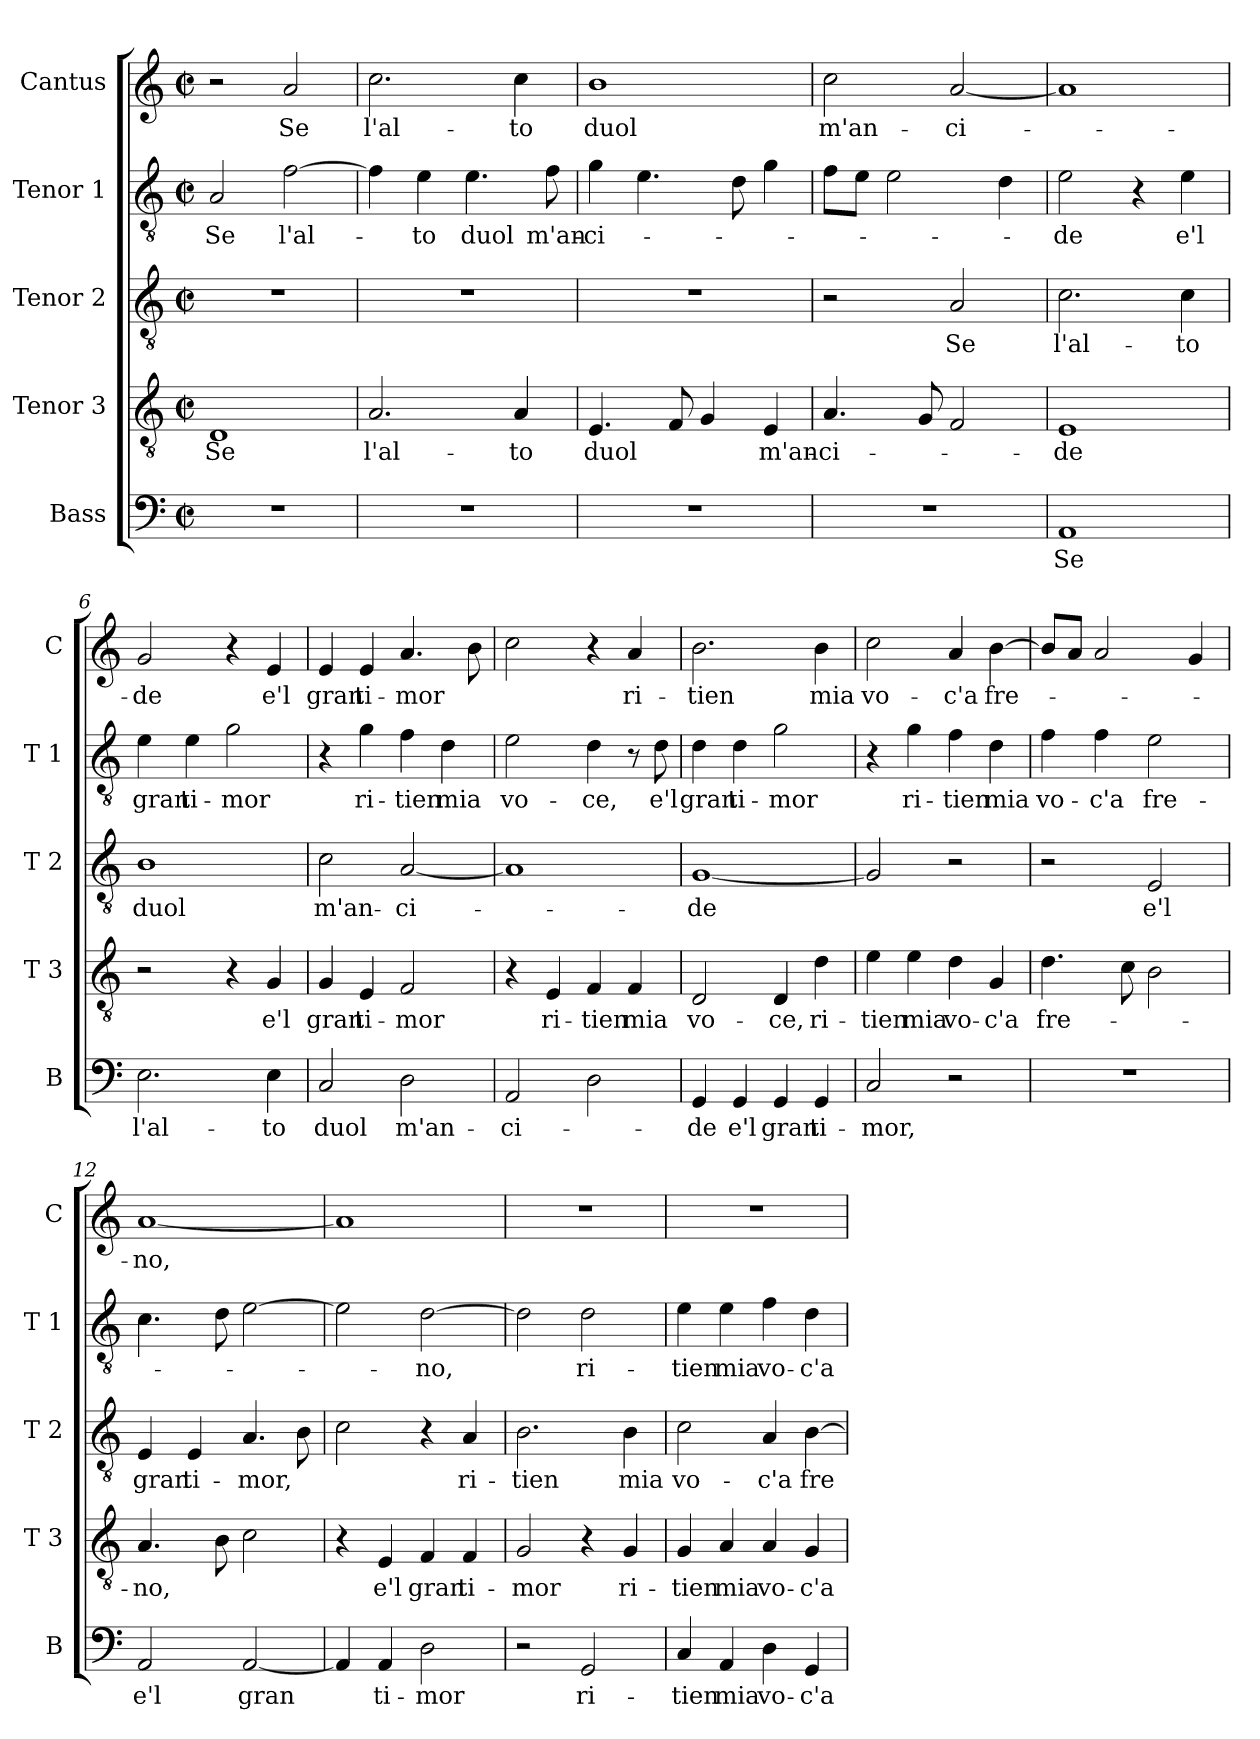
**kern	**text	**kern	**text	**kern	**text	**kern	**text	**kern	**text
*part5	*part5	*part4	*part4	*part3	*part3	*part2	*part2	*part1	*part1
*staff5	*staff5	*staff4	*staff4	*staff3	*staff3	*staff2	*staff2	*staff1	*staff1
*I"Bass	*	*I"Tenor 3	*	*I"Tenor 2	*	*I"Tenor 1	*	*I"Cantus	*
*I'B	*	*I'T 3	*	*I'T 2	*	*I'T 1	*	*I'C	*
*clefF4	*	*clefGv2	*	*clefGv2	*	*clefGv2	*	*clefG2	*
*k[]	*	*k[]	*	*k[]	*	*k[]	*	*k[]	*
*C:	*	*C:	*	*C:	*	*C:	*	*C:	*
*M2/2	*	*M2/2	*	*M2/2	*	*M2/2	*	*M2/2	*
*met(c|)	*	*met(c|)	*	*met(c|)	*	*met(c|)	*	*met(c|)	*
=1	=1	=1	=1	=1	=1	=1	=1	=1	=1
1r	.	1D	Se	1r	.	2A/	Se	2r	.
.	.	.	.	.	.	[2f\	l'al-	2a/	Se
=2	=2	=2	=2	=2	=2	=2	=2	=2	=2
1r	.	2.A/	l'al-	1r	.	4f\]	.	2.cc\	l'al-
.	.	.	.	.	.	4e\	-to	.	.
.	.	.	.	.	.	4.e\	duol	.	.
.	.	4A/	-to	.	.	.	.	4cc\	-to
.	.	.	.	.	.	8f\	m'an-	.	.
=3	=3	=3	=3	=3	=3	=3	=3	=3	=3
1r	.	4.E/	duol	1r	.	4g\	-ci-	1b	duol
.	.	.	.	.	.	4.e\	.	.	.
.	.	8F/	.	.	.	.	.	.	.
.	.	4G/	.	.	.	.	.	.	.
.	.	.	.	.	.	8d\	.	.	.
.	.	4E/	m'an-	.	.	4g\	.	.	.
=4	=4	=4	=4	=4	=4	=4	=4	=4	=4
1r	.	4.A/	-ci-	2r	.	8f\L	.	2cc\	m'an-
.	.	.	.	.	.	8e\J	.	.	.
.	.	.	.	.	.	2e\	.	.	.
.	.	8G/	.	.	.	.	.	.	.
.	.	2F/	.	2A/	Se	.	.	[2a/	-ci-
.	.	.	.	.	.	4d\	.	.	.
=5	=5	=5	=5	=5	=5	=5	=5	=5	=5
1AA	Se	1E	-de	2.c\	l'al-	2e\	-de	1a]	.
.	.	.	.	.	.	4r	.	.	.
.	.	.	.	4c\	-to	4e\	e'l	.	.
!!LO:LB:g=z
=6	=6	=6	=6	=6	=6	=6	=6	=6	=6
2.E\	l'al-	2r	.	1B	duol	4e\	gran	2g/	-de
.	.	.	.	.	.	4e\	ti-	.	.
.	.	4r	.	.	.	2g\	-mor	4r	.
4E\	-to	4G/	e'l	.	.	.	.	4e/	e'l
=7	=7	=7	=7	=7	=7	=7	=7	=7	=7
2C/	duol	4G/	gran	2c\	m'an-	4r	.	4e/	gran
.	.	4E/	ti-	.	.	4g\	ri-	4e/	ti-
2D\	m'an-	2F/	-mor	[2A/	-ci-	4f\	-tien	4.a/	-mor
.	.	.	.	.	.	4d\	mia	.	.
.	.	.	.	.	.	.	.	8b\	.
=8	=8	=8	=8	=8	=8	=8	=8	=8	=8
2AA/	-ci-	4r	.	1A]	.	2e\	vo-	2cc\	.
.	.	4E/	ri-	.	.	.	.	.	.
2D\	.	4F/	-tien	.	.	4d\	-ce,	4r	.
.	.	4F/	mia	.	.	8r	.	4a/	ri-
.	.	.	.	.	.	8d\	e'l	.	.
=9	=9	=9	=9	=9	=9	=9	=9	=9	=9
4GG/	-de	2D/	vo-	[1G	-de	4d\	gran	2.b\	-tien
4GG/	e'l	.	.	.	.	4d\	ti-	.	.
4GG/	gran	4D/	-ce,	.	.	2g\	-mor	.	.
4GG/	ti-	4d\	ri-	.	.	.	.	4b\	mia
=10	=10	=10	=10	=10	=10	=10	=10	=10	=10
2C/	-mor,	4e\	-tien	2G/]	.	4r	.	2cc\	vo-
.	.	4e\	mia	.	.	4g\	ri-	.	.
2r	.	4d\	vo-	2r	.	4f\	-tien	4a/	-c'a
.	.	4G/	-c'a	.	.	4d\	mia	[4b\	fre-
=11	=11	=11	=11	=11	=11	=11	=11	=11	=11
1r	.	4.d\	fre-	2r	.	4f\	vo-	8b/L]	.
.	.	.	.	.	.	.	.	8a/J	.
.	.	.	.	.	.	4f\	-c'a	2a/	.
.	.	8c\	.	.	.	.	.	.	.
.	.	2B\	.	2E/	e'l	2e\	fre-	.	.
.	.	.	.	.	.	.	.	4g/	.
!!LO:PB:g=z
=12	=12	=12	=12	=12	=12	=12	=12	=12	=12
2AA/	e'l	4.A/	-no,	4E/	gran	4.c\	.	[1a	-no,
.	.	.	.	4E/	ti-	.	.	.	.
.	.	8B\	.	.	.	8d\	.	.	.
[2AA/	gran	2c\	.	4.A/	-mor,	[2e\	.	.	.
.	.	.	.	8B\	.	.	.	.	.
=13	=13	=13	=13	=13	=13	=13	=13	=13	=13
4AA/]	.	4r	.	2c\	.	2e\]	.	1a]	.
4AA/	ti-	4E/	e'l	.	.	.	.	.	.
2D\	-mor	4F/	gran	4r	.	[2d\	-no,	.	.
.	.	4F/	ti-	4A/	ri-	.	.	.	.
=14	=14	=14	=14	=14	=14	=14	=14	=14	=14
2r	.	2G/	-mor	2.B\	-tien	2d\]	.	1r	.
2GG/	ri-	4r	.	.	.	2d\	ri-	.	.
.	.	4G/	ri-	4B\	mia	.	.	.	.
=15	=15	=15	=15	=15	=15	=15	=15	=15	=15
4C/	-tien	4G/	-tien	2c\	vo-	4e\	-tien	1r	.
4AA/	mia	4A/	mia	.	.	4e\	mia	.	.
4D\	vo-	4A/	vo-	4A/	-c'a	4f\	vo-	.	.
4GG/	-c'a	4G/	-c'a	[4B\	fre-	4d\	-c'a	.	.
=	=	=	=	=	=	=	=	=	=
*-	*-	*-	*-	*-	*-	*-	*-	*-	*-
